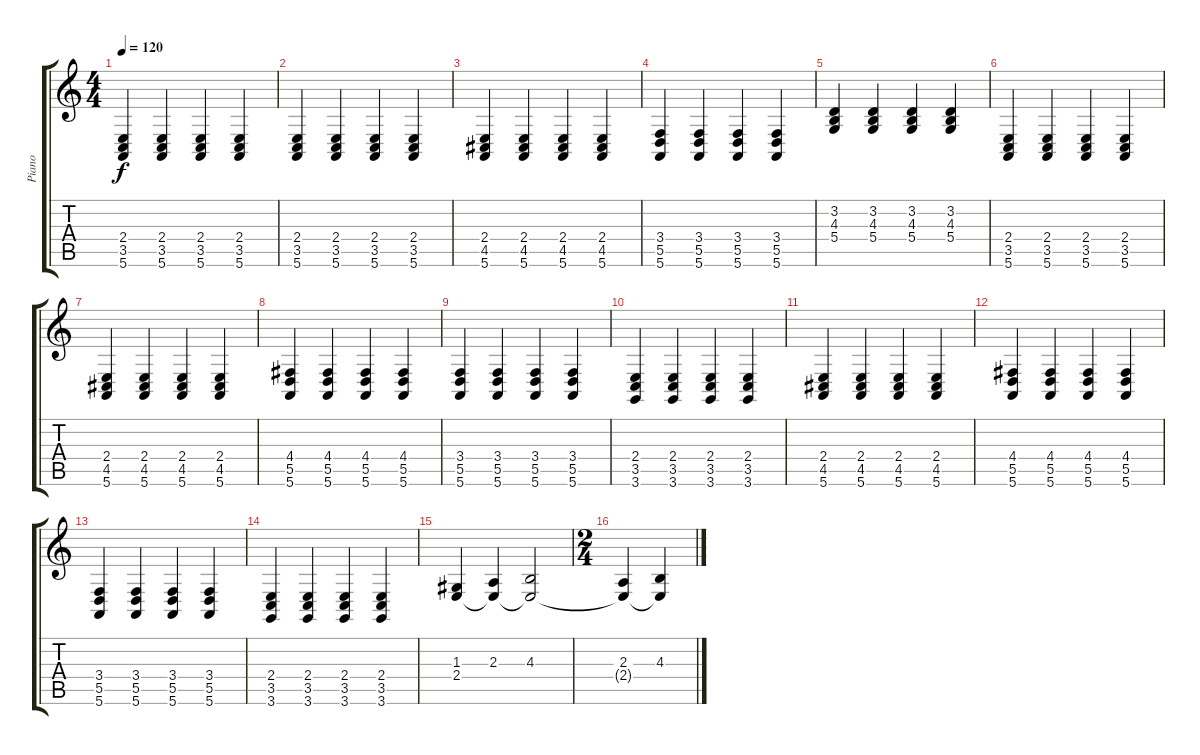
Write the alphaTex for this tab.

\track ("Piano" "Piano") {instrument acousticgrandpiano}
\staff {score tabs}
\tuning (E4 B3 G3 D3 A2 E2) {hide}
\ts (4 4)
\tempo 120
\clef g2
\ks c
(2.4 3.5 5.6).4{dy f} (2.4 3.5 5.6).4 (2.4 3.5 5.6).4 (2.4 3.5 5.6).4 |
(2.4 3.5 5.6).4 (2.4 3.5 5.6).4 (2.4 3.5 5.6).4 (2.4 3.5 5.6).4 |
(2.4 4.5 5.6).4 (2.4 4.5 5.6).4 (2.4 4.5 5.6).4 (2.4 4.5 5.6).4 |
(3.4 5.5 5.6).4 (3.4 5.5 5.6).4 (3.4 5.5 5.6).4 (3.4 5.5 5.6).4 |
(3.2 4.3 5.4).4 (3.2 4.3 5.4).4 (3.2 4.3 5.4).4 (3.2 4.3 5.4).4 |
(2.4 3.5 5.6).4 (2.4 3.5 5.6).4 (2.4 3.5 5.6).4 (2.4 3.5 5.6).4 |
(2.4 4.5 5.6).4 (2.4 4.5 5.6).4 (2.4 4.5 5.6).4 (2.4 4.5 5.6).4 |
(4.4 5.5 5.6).4 (4.4 5.5 5.6).4 (4.4 5.5 5.6).4 (4.4 5.5 5.6).4 |
(3.4 5.5 5.6).4 (3.4 5.5 5.6).4 (3.4 5.5 5.6).4 (3.4 5.5 5.6).4 |
(2.4 3.5 3.6).4 (2.4 3.5 3.6).4 (2.4 3.5 3.6).4 (2.4 3.5 3.6).4 |
(2.4 4.5 5.6).4 (2.4 4.5 5.6).4 (2.4 4.5 5.6).4 (2.4 4.5 5.6).4 |
(4.4 5.5 5.6).4 (4.4 5.5 5.6).4 (4.4 5.5 5.6).4 (4.4 5.5 5.6).4 |
(3.4 5.5 5.6).4 (3.4 5.5 5.6).4 (3.4 5.5 5.6).4 (3.4 5.5 5.6).4 |
(2.4 3.5 3.6).4 (2.4 3.5 3.6).4 (2.4 3.5 3.6).4 (2.4 3.5 3.6).4 |
(1.3 2.4).4 (2.3 2.4{t}).4 (4.3 2.4{t}).2 |
\ts (2 4)
(2.3 2.4{t}).4 (4.3 2.4{t}).4
